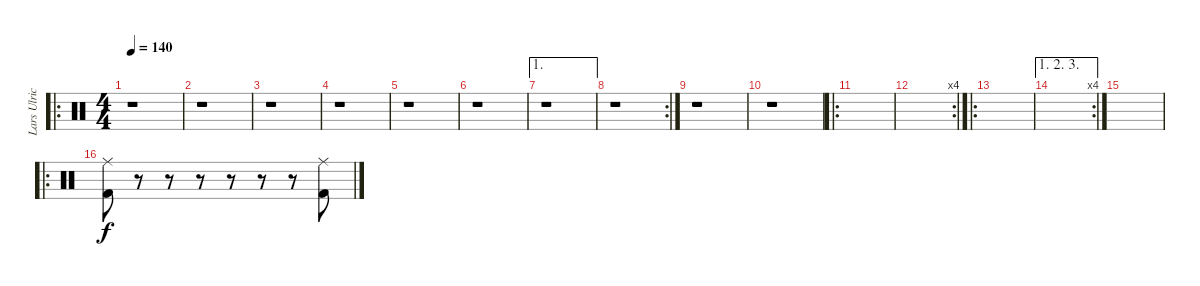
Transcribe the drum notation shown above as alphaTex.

\track ("Lars Ulrich (Drums)" "Lars Ulric") {instrument percussion}
\staff {score}
\articulation defaults
\ro
\ts (4 4)
\tempo 140
\clef neutral
\ks c
r.1{dy f} |
r.1 |
r.1 |
r.1 |
r.1 |
r.1 |
\ae 1
r.1 |
\rc 2
r.1 |
r.1 |
r.1 |
\ro
|
\rc 4
|
\ro
|
\ae (1 2 3)
\rc 4
|
|
\ro
("Ride (middle)" "Kick (hit) 2").8 r.8 r.8 r.8 r.8 r.8 r.8 ("Ride (middle)" "Kick (hit) 2").8
